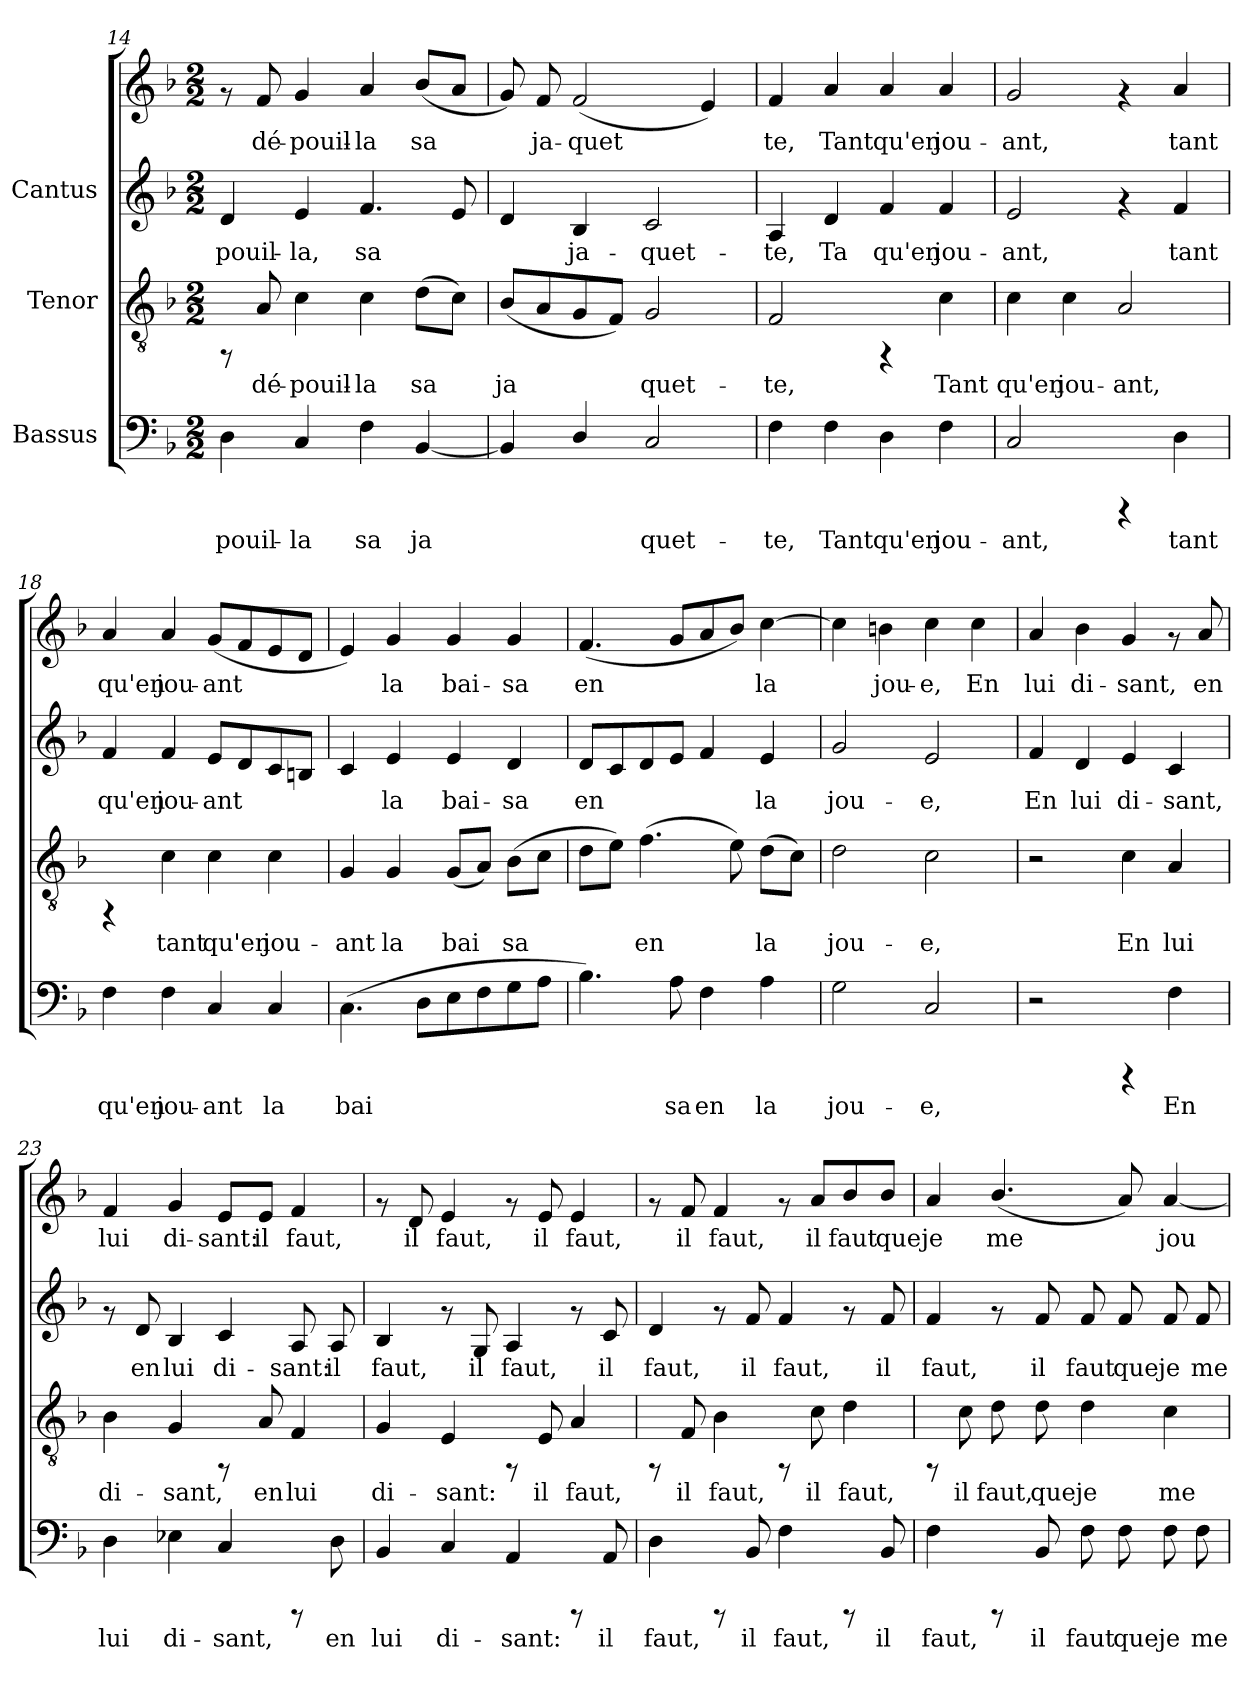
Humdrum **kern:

**kern	**text	**kern	**text	**kern	**text	**kern	**text
*part3	*part3	*part2	*part2	*part1	*part1	*part1	*part1
*staff4	*staff4	*staff3	*staff3	*staff2	*staff2	*staff1	*staff1
*I"Bassus	*	*I"Tenor	*	*I"Cantus	*	*	*
*clefF4	*	*clefGv2	*	*clefG2	*	*clefG2	*
*k[b-]	*	*k[b-]	*	*k[b-]	*	*k[b-]	*
*F:	*	*F:	*	*F:	*	*F:	*
*M2/2	*	*M2/2	*	*M2/2	*	*M2/2	*
=14	=14	=14	=14	=14	=14	=14	=14
!	!LO:LY:b:cj	!	!	!	!LO:LY:b:cj	!	!
4D\	-pouil-	8rFF	.	4d/	pouil-	8rf	.
!	!	!	!LO:LY:b:cj	!	!	!	!LO:LY:b:cj
.	.	8A/	dé-	.	.	8f/	-dé-
!	!LO:LY:b:cj	!	!LO:LY:b:cj	!	!LO:LY:b:cj	!	!LO:LY:b:cj
4C/	-la	4c\	-pouil-	4e/	-la,	4g/	-pouil-
!	!LO:LY:b:cj	!	!LO:LY:b:cj	!	!LO:LY:b:cj	!	!LO:LY:b:cj
4F\	sa	4c\	-la	4.f/	sa	4a/	-la
!	!LO:LY:b:cj	!	!LO:LY:b:cj	!	!	!	!LO:LY:b:cj
[<4BB-/	ja-	(>8d\L	sa	.	.	(<8b-/L	sa
!	!	!	!LO:LY:b:cj	!	!LO:LY:b:cj	!	!LO:LY:b:cj
.	.	8c\J)	.	8e/	.	8a/J	.
=15	=15	=15	=15	=15	=15	=15	=15
!	!LO:LY:b:cj	!	!LO:LY:b:cj	!	!LO:LY:b:cj	!	!LO:LY:b:cj
4BB-/]	-	(<8B-/L	ja-	4d/	-	8g/)	.
!	!	!	!LO:LY:b:cj	!	!	!	!LO:LY:b:cj
.	.	8A/	-	.	.	8f/	ja-
!	!LO:LY:b:cj	!	!LO:LY:b:cj	!	!LO:LY:b:cj	!	!LO:LY:b:cj
4D/	.	8G/	.	4B-/	ja-	(<2f/	-quet-
!	!	!	!LO:LY:b:cj	!	!	!	!
.	.	8F/J)	.	.	.	.	.
!	!LO:LY:b:cj	!	!LO:LY:b:cj	!	!LO:LY:b:cj	!	!
2C/	quet-	2G/	quet-	2c/	-quet-	.	.
!	!	!	!	!	!	!	!LO:LY:b:cj
.	.	.	.	.	.	4e/)	--
!!LO:LB:g=z
=16	=16	=16	=16	=16	=16	=16	=16
!	!LO:LY:b:cj	!	!LO:LY:b:cj	!	!LO:LY:b:cj	!	!LO:LY:b:cj
4F\	-te,	2F/	-te,	4A/	-te,	4f/	-te,
!	!LO:LY:b:cj	!	!	!	!LO:LY:b:cj	!	!LO:LY:b:cj
4F\	Tant	.	.	4d/	Ta	4a/	Tant
!	!LO:LY:b:cj	!	!	!	!LO:LY:b:cj	!	!LO:LY:b:cj
4D\	qu'en	4rFF	.	4f/	qu'en	4a/	qu'en
!	!LO:LY:b:cj	!	!LO:LY:b:cj	!	!LO:LY:b:cj	!	!LO:LY:b:cj
4F\	jou-	4c\	Tant	4f/	jou-	4a/	jou-
=17	=17	=17	=17	=17	=17	=17	=17
!	!LO:LY:b:cj	!	!LO:LY:b:cj	!	!LO:LY:b:cj	!	!LO:LY:b:cj
2C/	-ant,	4c\	qu'en	2e/	ant,	2g/	-ant,
!	!	!	!LO:LY:b:cj	!	!	!	!
.	.	4c\	jou-	.	.	.	.
!	!	!	!LO:LY:b:cj	!	!	!	!
4rCCC	.	2A/	-ant,	4rf	.	4rf	.
!	!LO:LY:b:cj	!	!	!	!LO:LY:b:cj	!	!LO:LY:b:cj
4D\	tant	.	.	4f/	tant	4a/	tant
=18	=18	=18	=18	=18	=18	=18	=18
!	!LO:LY:b:cj	!	!	!	!LO:LY:b:cj	!	!LO:LY:b:cj
4F\	qu'en	4rFF	.	4f/	qu'en	4a/	qu'en
!	!LO:LY:b:cj	!	!LO:LY:b:cj	!	!LO:LY:b:cj	!	!LO:LY:b:cj
4F\	jou-	4c\	tant	4f/	jou-	4a/	jou-
!	!LO:LY:b:cj	!	!LO:LY:b:cj	!	!LO:LY:b:cj	!	!LO:LY:b:cj
4C/	-ant	4c\	qu'en	8e/L	-ant	(<8g/L	-ant
!	!	!	!	!	!LO:LY:b:cj	!	!LO:LY:b:cj
.	.	.	.	8d/	.	8f/	.
!	!LO:LY:b:cj	!	!LO:LY:b:cj	!	!LO:LY:b:cj	!	!LO:LY:b:cj
4C/	la	4c\	jou-	8c/	.	8e/	.
!	!	!	!	!	!LO:LY:b:cj	!	!LO:LY:b:cj
.	.	.	.	8Bn/J	.	8d/J	.
=19	=19	=19	=19	=19	=19	=19	=19
!	!LO:LY:b:cj	!	!LO:LY:b:cj	!	!LO:LY:b:cj	!	!LO:LY:b:cj
(>4.C\	bai-	4G/	-ant	4c/	.	4e/)	.
!	!	!	!LO:LY:b:cj	!	!LO:LY:b:cj	!	!LO:LY:b:cj
.	.	4G/	la	4e/	la	4g/	la
!	!LO:LY:b:cj	!	!	!	!	!	!
8D\L	--	.	.	.	.	.	.
!	!LO:LY:b:cj	!	!LO:LY:b:cj	!	!LO:LY:b:cj	!	!LO:LY:b:cj
8E\	--	(<8G/L	bai-	4e/	bai-	4g/	bai-
!	!LO:LY:b:cj	!	!LO:LY:b:cj	!	!	!	!
8F\	--	8A/J)	-	.	.	.	.
!	!LO:LY:b:cj	!	!LO:LY:b:cj	!	!LO:LY:b:cj	!	!LO:LY:b:cj
8G\	--	(>8B-\L	sa	4d/	-sa	4g/	-sa
!	!LO:LY:b:cj	!	!LO:LY:b:cj	!	!	!	!
8A\J	--	8c\J	.	.	.	.	.
!!LO:LB:g=z
=20	=20	=20	=20	=20	=20	=20	=20
!	!LO:LY:b:cj	!	!LO:LY:b:cj	!	!LO:LY:b:cj	!	!LO:LY:b:cj
4.B-\)	-	8d\L	.	8d/L	en	(<4.f/	en
!	!	!	!LO:LY:b:cj	!	!LO:LY:b:cj	!	!
.	.	8e\J)	.	8c/	.	.	.
!	!	!	!LO:LY:b:cj	!	!LO:LY:b:cj	!	!
.	.	(>4.f\	en	8d/	.	.	.
!	!LO:LY:b:cj	!	!	!	!LO:LY:b:cj	!	!LO:LY:b:cj
8A\	sa	.	.	8e/J	.	8g/L	.
!	!LO:LY:b:cj	!	!	!	!LO:LY:b:cj	!	!LO:LY:b:cj
4F\	en	.	.	4f/	.	8a/	.
!	!	!	!LO:LY:b:cj	!	!	!	!LO:LY:b:cj
.	.	8e\)	.	.	.	8b-/J)	.
!	!LO:LY:b:cj	!	!LO:LY:b:cj	!	!LO:LY:b:cj	!	!LO:LY:b:cj
4A\	la	(>8d\L	la	4e/	la	[>4cc\	la
!	!	!	!LO:LY:b:cj	!	!	!	!
.	.	8c\J)	.	.	.	.	.
=21	=21	=21	=21	=21	=21	=21	=21
!	!LO:LY:b:cj	!	!LO:LY:b:cj	!	!LO:LY:b:cj	!	!LO:LY:b:cj
2G\	jou-	2d\	jou-	2g/	jou-	4cc\]	.
!	!	!	!	!	!	!	!LO:LY:b:cj
.	.	.	.	.	.	4bn\	jou-
!	!LO:LY:b:cj	!	!LO:LY:b:cj	!	!LO:LY:b:cj	!	!LO:LY:b:cj
2C/	-e,	2c\	-e,	2e/	-e,	4cc\	-e,
!	!	!	!	!	!	!	!LO:LY:b:cj
.	.	.	.	.	.	4cc\	En
=22	=22	=22	=22	=22	=22	=22	=22
!	!	!	!	!	!LO:LY:b:cj	!	!LO:LY:b:cj
2r	.	2r	.	4f/	En	4a/	lui
!	!	!	!	!	!LO:LY:b:cj	!	!LO:LY:b:cj
.	.	.	.	4d/	lui	4b-\	di-
!	!	!	!LO:LY:b:cj	!	!LO:LY:b:cj	!	!LO:LY:b:cj
4rCCC	.	4c\	En	4e/	di-	4g/	-sant,
!	!LO:LY:b:cj	!	!LO:LY:b:cj	!	!LO:LY:b:cj	!	!
4F\	En	4A/	lui	4c/	-sant,	8rf	.
!	!	!	!	!	!	!	!LO:LY:b:cj
.	.	.	.	.	.	8a/	en
=23	=23	=23	=23	=23	=23	=23	=23
!	!LO:LY:b:cj	!	!LO:LY:b:cj	!	!	!	!LO:LY:b:cj
4D\	lui	4B-\	di-	8rf	.	4f/	lui
!	!	!	!	!	!LO:LY:b:cj	!	!
.	.	.	.	8d/	en	.	.
!	!LO:LY:b:cj	!	!LO:LY:b:cj	!	!LO:LY:b:cj	!	!LO:LY:b:cj
4E-X\	di-	4G/	-sant,	4B-/	lui	4g/	di-
!	!LO:LY:b:cj	!	!	!	!LO:LY:b:cj	!	!LO:LY:b:cj
4C/	-sant,	8rFF	.	4c/	di-	8e/L	-sant:
!	!	!	!LO:LY:b:cj	!	!	!	!LO:LY:b:cj
.	.	8A/	en	.	.	8e/J	il
!	!	!	!LO:LY:b:cj	!	!LO:LY:b:cj	!	!LO:LY:b:cj
8rCCC	.	4F/	lui	8A/	-sant:	4f/	faut,
!	!LO:LY:b:cj	!	!	!	!LO:LY:b:cj	!	!
8D\	en	.	.	8A/	il	.	.
!!LO:PB:g=z
=24	=24	=24	=24	=24	=24	=24	=24
!	!LO:LY:b:cj	!	!LO:LY:b:cj	!	!LO:LY:b:cj	!	!
4BB-/	lui	4G/	di-	4B-/	faut,	8rf	.
!	!	!	!	!	!	!	!LO:LY:b:cj
.	.	.	.	.	.	8d/	il
!	!LO:LY:b:cj	!	!LO:LY:b:cj	!	!	!	!LO:LY:b:cj
4C/	di-	4E/	-sant:	8rf	.	4e/	faut,
!	!	!	!	!	!LO:LY:b:cj	!	!
.	.	.	.	8G/	il	.	.
!	!LO:LY:b:cj	!	!	!	!LO:LY:b:cj	!	!
4AA/	-sant:	8rFF	.	4A/	faut,	8rf	.
!	!	!	!LO:LY:b:cj	!	!	!	!LO:LY:b:cj
.	.	8E/	il	.	.	8e/	il
!	!	!	!LO:LY:b:cj	!	!	!	!LO:LY:b:cj
8rCCC	.	4A/	faut,	8rf	.	4e/	faut,
!	!LO:LY:b:cj	!	!	!	!LO:LY:b:cj	!	!
8AA/	il	.	.	8c/	il	.	.
=25	=25	=25	=25	=25	=25	=25	=25
!	!LO:LY:b:cj	!	!	!	!LO:LY:b:cj	!	!
4D\	faut,	8rFF	.	4d/	faut,	8rf	.
!	!	!	!LO:LY:b:cj	!	!	!	!LO:LY:b:cj
.	.	8F/	il	.	.	8f/	il
!	!	!	!LO:LY:b:cj	!	!	!	!LO:LY:b:cj
8rCCC	.	4B-\	faut,	8rf	.	4f/	faut,
!	!LO:LY:b:cj	!	!	!	!LO:LY:b:cj	!	!
8BB-/	il	.	.	8f/	il	.	.
!	!LO:LY:b:cj	!	!	!	!LO:LY:b:cj	!	!
4F\	faut,	8rFF	.	4f/	faut,	8rf	.
!	!	!	!LO:LY:b:cj	!	!	!	!LO:LY:b:cj
.	.	8c\	il	.	.	8a/L	il
!	!	!	!LO:LY:b:cj	!	!	!	!LO:LY:b:cj
8rCCC	.	4d\	faut,	8rf	.	8b-/	faut
!	!LO:LY:b:cj	!	!	!	!LO:LY:b:cj	!	!LO:LY:b:cj
8BB-/	il	.	.	8f/	il	8b-/J	que
=26	=26	=26	=26	=26	=26	=26	=26
!	!LO:LY:b:cj	!	!	!	!LO:LY:b:cj	!	!LO:LY:b:cj
4F\	faut,	8rFF	.	4f/	-faut,	4a/	je
!	!	!	!LO:LY:b:cj	!	!	!	!
.	.	8c\	il	.	.	.	.
!	!	!	!LO:LY:b:cj	!	!	!	!LO:LY:b:cj
8rCCC	.	8d\	faut,	8rf	.	(<4.b-/	me
!	!LO:LY:b:cj	!	!LO:LY:b:cj	!	!LO:LY:b:cj	!	!
8BB-/	il	8d\	que	8f/	il	.	.
!	!LO:LY:b:cj	!	!LO:LY:b:cj	!	!LO:LY:b:cj	!	!
8F\	faut	4d\	je	8f/	faut	.	.
!	!LO:LY:b:cj	!	!	!	!LO:LY:b:cj	!	!LO:LY:b:cj
8F\	que	.	.	8f/	que	8a/)	.
!	!LO:LY:b:cj	!	!LO:LY:b:cj	!	!LO:LY:b:cj	!	!LO:LY:b:cj
8F\	je	4c\	me	8f/	je	[<4a/	jou-
!	!LO:LY:b:cj	!	!	!	!LO:LY:b:cj	!	!
8F\	me	.	.	8f/	me	.	.
=	=	=	=	=	=	=	=
*-	*-	*-	*-	*-	*-	*-	*-
